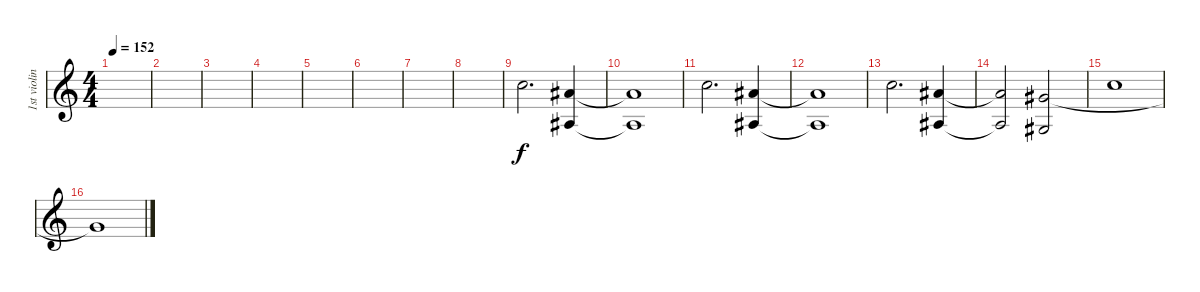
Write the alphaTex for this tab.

\track ("1st violins" "1st violin") {instrument stringensemble1}
\staff {score}
\tuning (E4 B3 G3 D3 A2 E2) {hide}
\ts (4 4)
\tempo 152
\clef g2
\ks c
|
|
|
|
|
|
|
|
13.2.2{d} (6.1 3.3).4 |
(6.1{t} 3.3{t}).1 |
13.2.2{d} (6.1 3.3).4 |
(6.1{t} 3.3{t}).1 |
13.2.2{d} (6.1 3.3).4 |
(6.1{t} 3.3{t}).2 (4.1 1.3).2 |
13.2.1 |
4.1{t}.1
